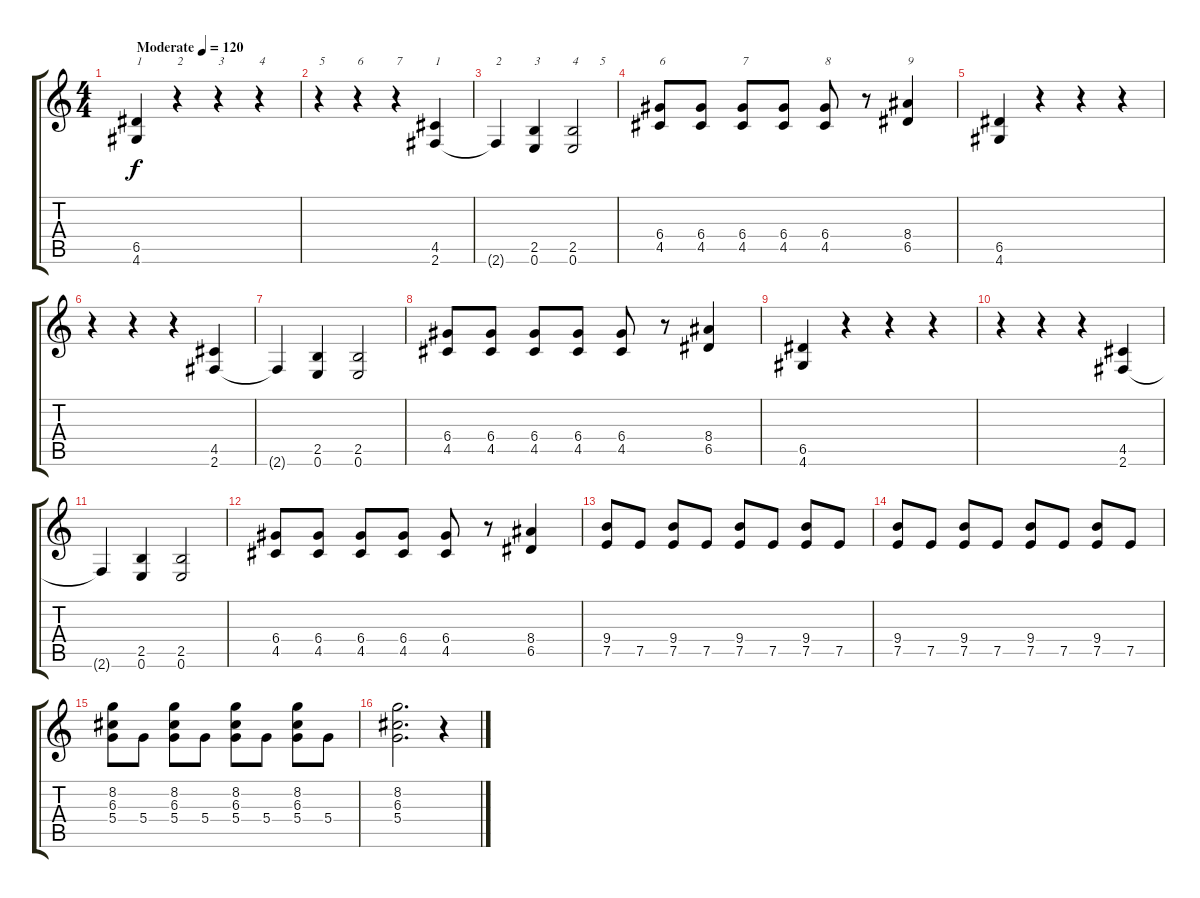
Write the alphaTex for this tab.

\track "" {instrument distortionguitar}
\staff {score tabs}
\tuning (E4 B3 G3 D3 A2 E2) {hide}
\ts (4 4)
\tempo (120 "Moderate")
\clef g2
\ks c
(6.5 4.6).4{txt "1" dy f instrument distortionguitar} r.4{txt "2"} r.4{txt "3"} r.4{txt "4"} |
r.4{txt "5"} r.4{txt "6"} r.4{txt "7"} (4.5 2.6).4{txt "1"} |
2.6{t}.4{txt "2"} (2.5 0.6).4{txt "3"} (2.5 0.6).2{txt "4       5"} |
(6.4 4.5).8{txt "6"} (6.4 4.5).8 (6.4 4.5).8{txt "7"} (6.4 4.5).8 (6.4 4.5).8{txt "8"} r.8 (8.4 6.5).4{txt "9"} |
(6.5 4.6).4 r.4 r.4 r.4 |
r.4 r.4 r.4 (4.5 2.6).4 |
2.6{t}.4 (2.5 0.6).4 (2.5 0.6).2 |
(6.4 4.5).8 (6.4 4.5).8 (6.4 4.5).8 (6.4 4.5).8 (6.4 4.5).8 r.8 (8.4 6.5).4 |
(6.5 4.6).4 r.4 r.4 r.4 |
r.4 r.4 r.4 (4.5 2.6).4 |
2.6{t}.4 (2.5 0.6).4 (2.5 0.6).2 |
(6.4 4.5).8 (6.4 4.5).8 (6.4 4.5).8 (6.4 4.5).8 (6.4 4.5).8 r.8 (8.4 6.5).4 |
(9.4 7.5).8 7.5.8 (9.4 7.5).8 7.5.8 (9.4 7.5).8 7.5.8 (9.4 7.5).8 7.5.8 |
(9.4 7.5).8 7.5.8 (9.4 7.5).8 7.5.8 (9.4 7.5).8 7.5.8 (9.4 7.5).8 7.5.8 |
(8.2 6.3 5.4).8 5.4.8 (8.2 6.3 5.4).8 5.4.8 (8.2 6.3 5.4).8 5.4.8 (8.2 6.3 5.4).8 5.4.8 |
(8.2 6.3 5.4).2{d} r.4
